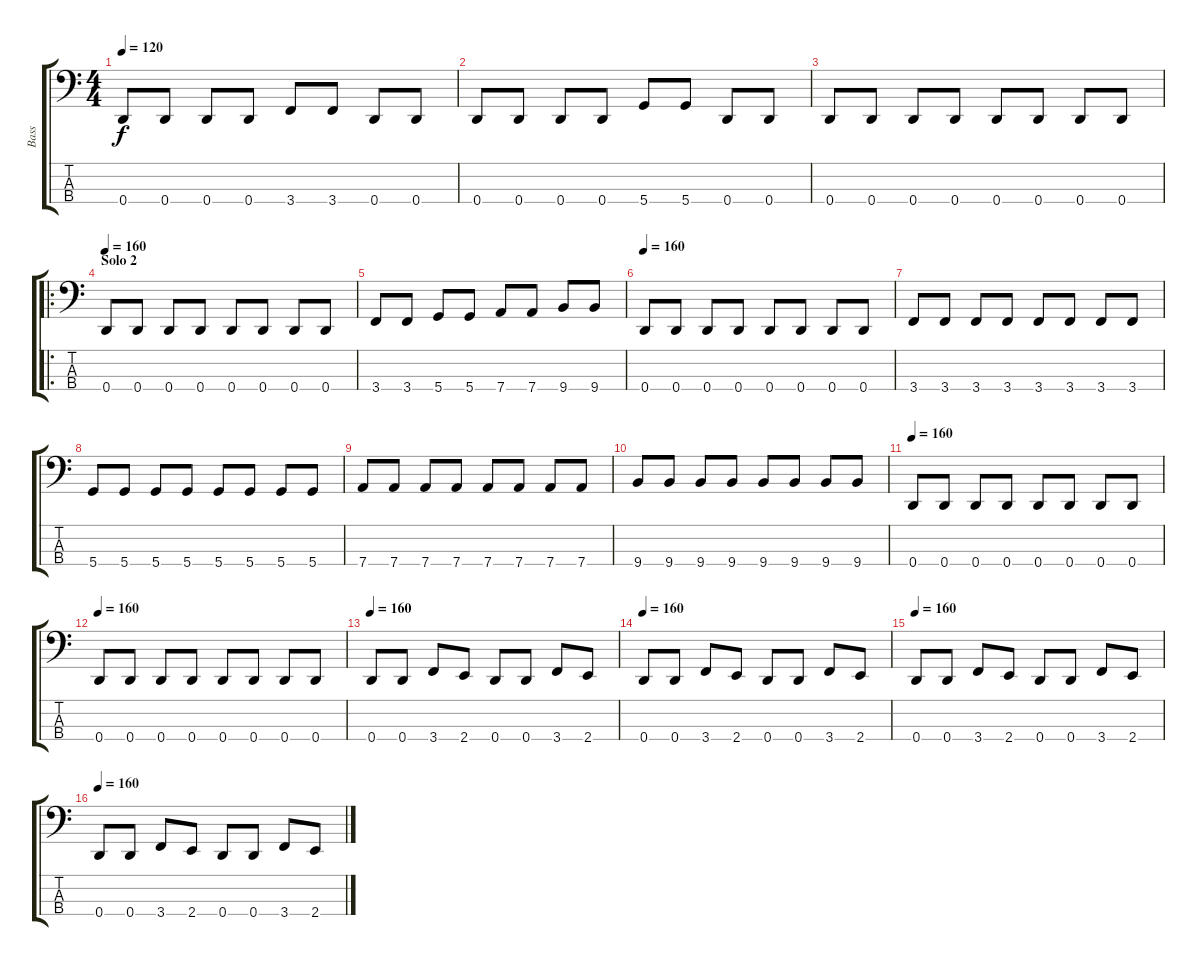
\track ("Bass" "Bass") {instrument electricbassfinger}
\staff {score tabs}
\tuning (G2 D2 A1 D1) {hide}
\ts (4 4)
\tempo 120
\clef f4
\ks c
0.4.8{dy f} 0.4.8 0.4.8 0.4.8 3.4.8 3.4.8 0.4.8 0.4.8 |
0.4.8 0.4.8 0.4.8 0.4.8 5.4.8 5.4.8 0.4.8 0.4.8 |
0.4.8 0.4.8 0.4.8 0.4.8 0.4.8 0.4.8 0.4.8 0.4.8 |
\ro
\section ("" "Solo 2")
\tempo 160
0.4.8 0.4.8 0.4.8 0.4.8 0.4.8 0.4.8 0.4.8 0.4.8 |
3.4.8 3.4.8 5.4.8 5.4.8 7.4.8 7.4.8 9.4.8 9.4.8 |
\tempo 160
0.4.8 0.4.8 0.4.8 0.4.8 0.4.8 0.4.8 0.4.8 0.4.8 |
3.4.8 3.4.8 3.4.8 3.4.8 3.4.8 3.4.8 3.4.8 3.4.8 |
5.4.8 5.4.8 5.4.8 5.4.8 5.4.8 5.4.8 5.4.8 5.4.8 |
7.4.8 7.4.8 7.4.8 7.4.8 7.4.8 7.4.8 7.4.8 7.4.8 |
9.4.8 9.4.8 9.4.8 9.4.8 9.4.8 9.4.8 9.4.8 9.4.8 |
\tempo 160
0.4.8 0.4.8 0.4.8 0.4.8 0.4.8 0.4.8 0.4.8 0.4.8 |
\tempo 160
0.4.8 0.4.8 0.4.8 0.4.8 0.4.8 0.4.8 0.4.8 0.4.8 |
\tempo 160
0.4.8 0.4.8 3.4.8 2.4.8 0.4.8 0.4.8 3.4.8 2.4.8 |
\tempo 160
0.4.8 0.4.8 3.4.8 2.4.8 0.4.8 0.4.8 3.4.8 2.4.8 |
\tempo 160
0.4.8 0.4.8 3.4.8 2.4.8 0.4.8 0.4.8 3.4.8 2.4.8 |
\tempo 160
0.4.8 0.4.8 3.4.8 2.4.8 0.4.8 0.4.8 3.4.8 2.4.8
